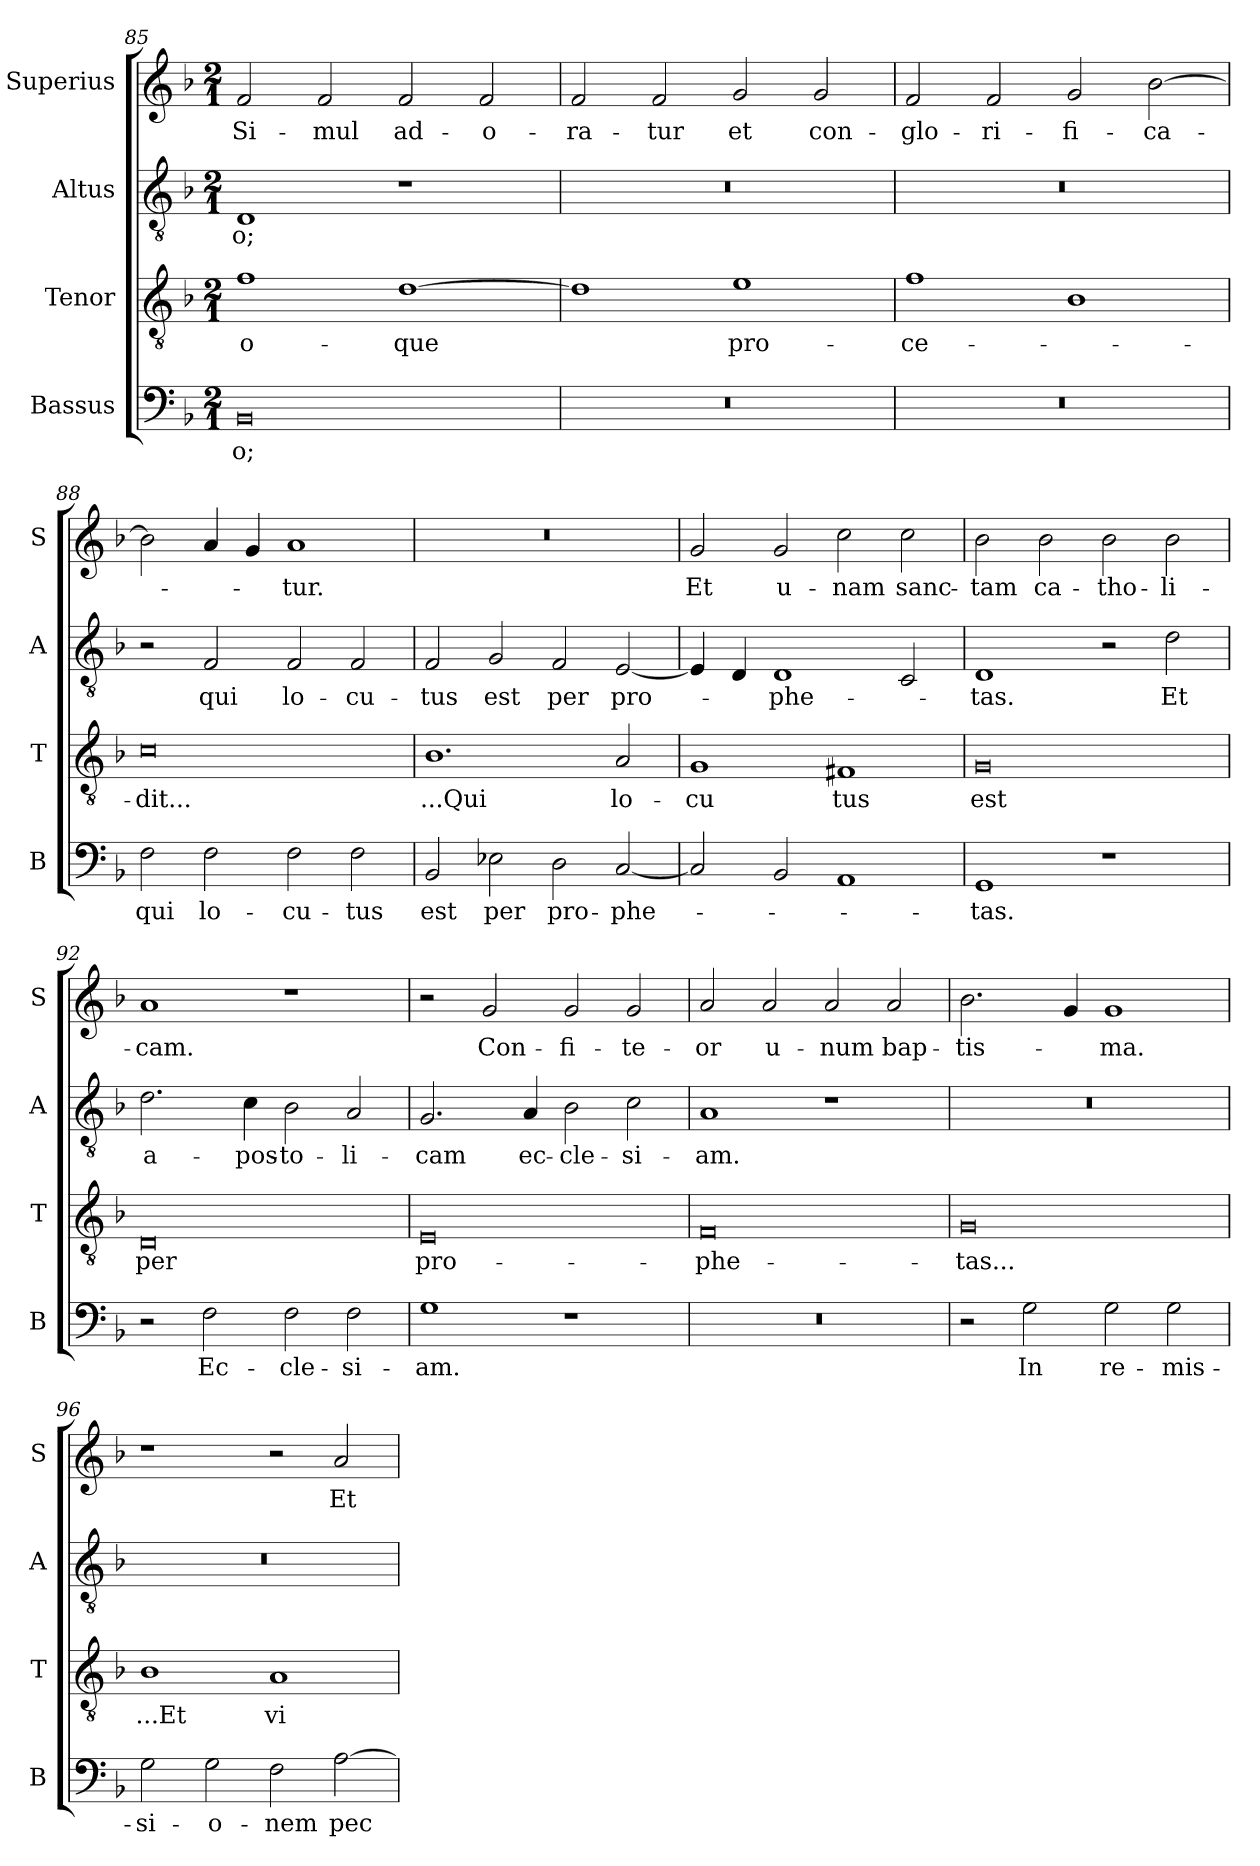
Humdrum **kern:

**kern	**text	**kern	**text	**kern	**text	**kern	**text
*part4	*part4	*part3	*part3	*part2	*part2	*part1	*part1
*staff4	*staff4	*staff3	*staff3	*staff2	*staff2	*staff1	*staff1
*I"Bassus	*	*I"Tenor	*	*I"Altus	*	*I"Superius	*
*I'B	*	*I'T	*	*I'A	*	*I'S	*
*clefF4	*	*clefGv2	*	*clefGv2	*	*clefG2	*
*k[b-]	*	*k[b-]	*	*k[b-]	*	*k[b-]	*
*M2/1	*	*M2/1	*	*M2/1	*	*M2/1	*
=85	=85	=85	=85	=85	=85	=85	=85
0BB-	-o;	1f	-o-	1D	-o;	2f/	Si-
.	.	.	.	.	.	2f/	-mul
.	.	[1d	-que	1r	.	2f/	ad-
.	.	.	.	.	.	2f/	-o-
=86	=86	=86	=86	=86	=86	=86	=86
0r	.	1d]	.	0r	.	2f/	-ra-
.	.	.	.	.	.	2f/	-tur
.	.	1e	pro-	.	.	2g/	et
.	.	.	.	.	.	2g/	con-
=87	=87	=87	=87	=87	=87	=87	=87
0r	.	1f	-ce-	0r	.	2f/	-glo-
.	.	.	.	.	.	2f/	-ri-
.	.	1B-	.	.	.	2g/	-fi-
.	.	.	.	.	.	[2b-\	-ca-
=88	=88	=88	=88	=88	=88	=88	=88
2F\	qui	0c	-dit...	2r	.	2b-\]	.
2F\	lo-	.	.	2F/	qui	4a/	.
.	.	.	.	.	.	4g/	.
2F\	-cu-	.	.	2F/	lo-	1a	-tur.
2F\	-tus	.	.	2F/	-cu-	.	.
=89	=89	=89	=89	=89	=89	=89	=89
2BB-/	est	1.B-	...Qui	2F/	-tus	0r	.
2E-X\	per	.	.	2G/	est	.	.
2D\	pro-	.	.	2F/	per	.	.
[2C/	-phe-	2A/	lo-	[2E/	pro-	.	.
=90	=90	=90	=90	=90	=90	=90	=90
2C/]	.	1G	-cu	4E/]	.	2g/	Et
.	.	.	.	4D/	.	.	.
2BB-/	.	.	.	1D	-phe-	2g/	u-
1AA	.	1F#X	-tus	.	.	2cc\	-nam
.	.	.	.	2C/	.	2cc\	sanc-
=91	=91	=91	=91	=91	=91	=91	=91
1GG	-tas.	0G	est	1D	-tas.	2b-\	-tam
.	.	.	.	.	.	2b-\	ca-
1r	.	.	.	2r	.	2b-\	-tho-
.	.	.	.	2d\	Et	2b-\	-li-
=92	=92	=92	=92	=92	=92	=92	=92
2r	.	0D	per	2.d\	a-	1a	-cam.
2F\	Ec-	.	.	.	.	.	.
.	.	.	.	4c\	-pos-	.	.
2F\	-cle-	.	.	2B-\	-to-	1r	.
2F\	-si-	.	.	2A/	-li-	.	.
=93	=93	=93	=93	=93	=93	=93	=93
1G	-am.	0E	pro-	2.G/	-cam	2r	.
.	.	.	.	.	.	2g/	Con-
.	.	.	.	4A/	ec-	.	.
1r	.	.	.	2B-\	-cle-	2g/	-fi-
.	.	.	.	2c\	-si-	2g/	-te-
=94	=94	=94	=94	=94	=94	=94	=94
0r	.	0F	-phe-	1A	-am.	2a/	-or
.	.	.	.	.	.	2a/	u-
.	.	.	.	1r	.	2a/	-num
.	.	.	.	.	.	2a/	bap-
=95	=95	=95	=95	=95	=95	=95	=95
2r	.	0G	-tas...	0r	.	2.b-\	-tis-
2G\	In	.	.	.	.	.	.
.	.	.	.	.	.	4g/	.
2G\	re-	.	.	.	.	1g	-ma.
2G\	-mis-	.	.	.	.	.	.
=96	=96	=96	=96	=96	=96	=96	=96
2G\	-si-	1B-	...Et	0r	.	1r	.
2G\	-o-	.	.	.	.	.	.
2F\	-nem	1A	vi-	.	.	2r	.
[2A\	pec-	.	.	.	.	2a/	Et
=	=	=	=	=	=	=	=
*-	*-	*-	*-	*-	*-	*-	*-
